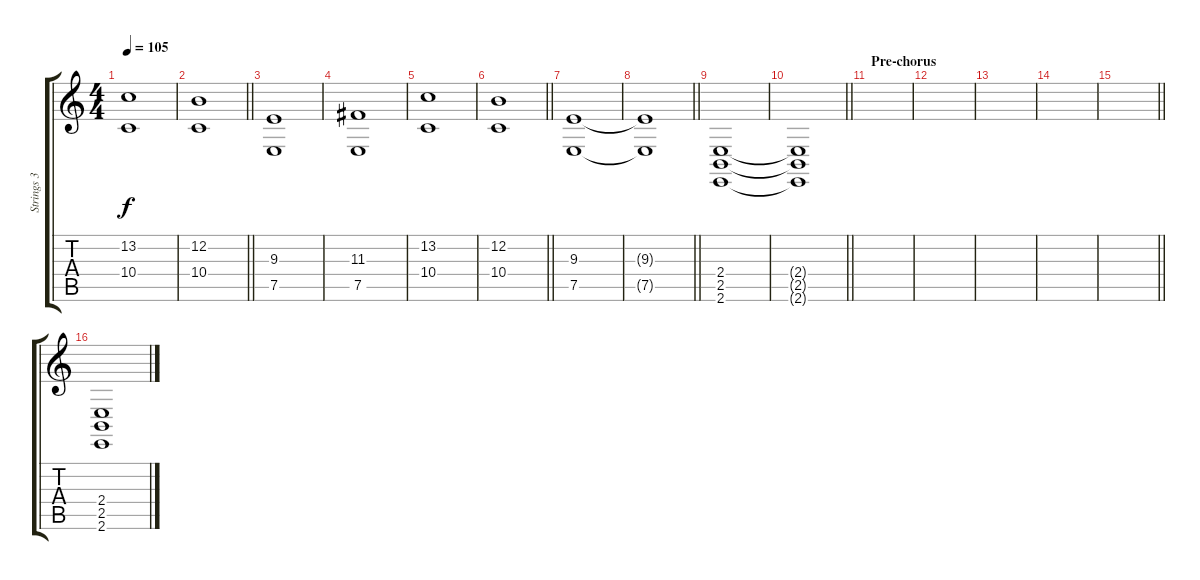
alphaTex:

\track ("Strings 3" "Strings 3") {instrument stringensemble2}
\staff {score tabs}
\tuning (E4 B3 G3 D3 A2 D2) {hide}
\ts (4 4)
\tempo 105
\clef g2
\ks c
(13.2 10.4).1{dy f} |
\barLineRight lightlight
(12.2 10.4).1 |
(9.3 7.5).1 |
(11.3 7.5).1 |
(13.2 10.4).1 |
\barLineRight lightlight
(12.2 10.4).1 |
(9.3 7.5).1 |
\barLineRight lightlight
(9.3{t} 7.5{t}).1 |
(2.4 2.5 2.6).1 |
\barLineRight lightlight
(2.4{t} 2.5{t} 2.6{t}).1 |
\section ("" "Pre-chorus")
|
|
|
|
\barLineRight lightlight
|
(2.4 2.5 2.6).1{volume 12}
